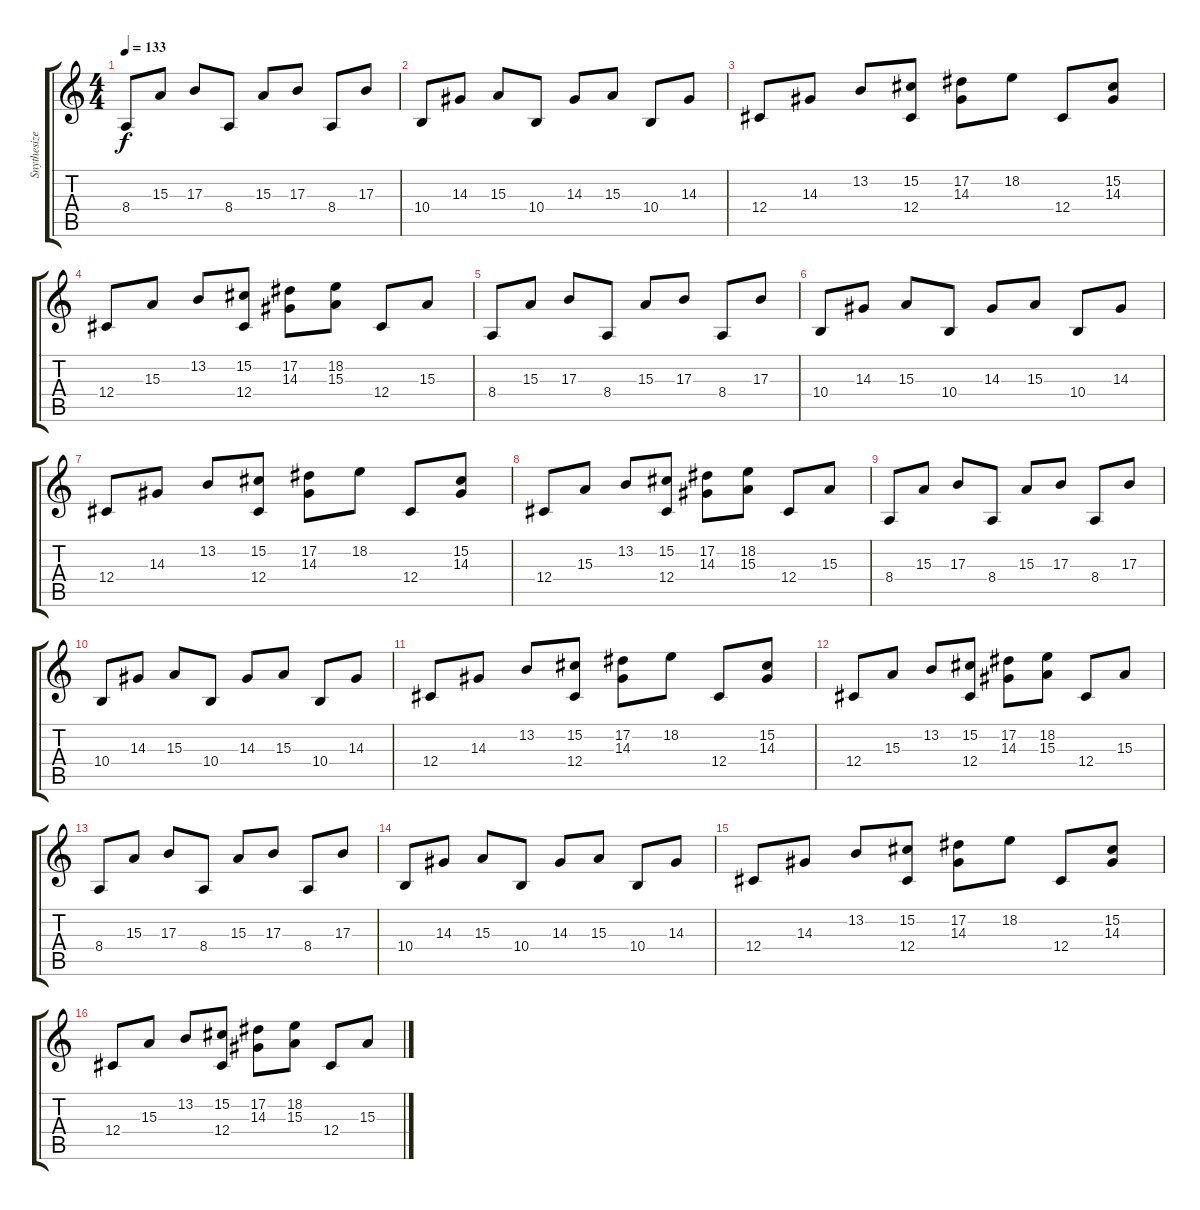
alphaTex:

\track ("Snythesizer" "Snythesize") {instrument lead1square}
\staff {score tabs}
\tuning (Eb4 Bb3 Gb3 Db3 Ab2 Db2) {hide}
\ts (4 4)
\tempo 133
\clef g2
\ks c
8.4.8{dy f} 15.3.8 17.3.8 8.4.8 15.3.8 17.3.8 8.4.8 17.3.8 |
10.4.8 14.3.8 15.3.8 10.4.8 14.3.8 15.3.8 10.4.8 14.3.8 |
12.4.8{volume 9} 14.3.8 13.2.8 (15.2 12.4).8 (17.2 14.3).8 18.2.8 12.4.8 (15.2 14.3).8 |
12.4.8 15.3.8 13.2.8 (15.2 12.4).8 (17.2 14.3).8 (18.2 15.3).8 12.4.8 15.3.8 |
8.4.8 15.3.8 17.3.8 8.4.8 15.3.8 17.3.8 8.4.8 17.3.8 |
10.4.8 14.3.8 15.3.8 10.4.8 14.3.8 15.3.8 10.4.8 14.3.8 |
12.4.8{volume 9} 14.3.8 13.2.8 (15.2 12.4).8 (17.2 14.3).8 18.2.8 12.4.8 (15.2 14.3).8 |
12.4.8 15.3.8 13.2.8 (15.2 12.4).8 (17.2 14.3).8 (18.2 15.3).8 12.4.8 15.3.8 |
8.4.8 15.3.8 17.3.8 8.4.8 15.3.8 17.3.8 8.4.8 17.3.8 |
10.4.8 14.3.8 15.3.8 10.4.8 14.3.8 15.3.8 10.4.8 14.3.8 |
12.4.8{volume 9} 14.3.8 13.2.8 (15.2 12.4).8 (17.2 14.3).8 18.2.8 12.4.8 (15.2 14.3).8 |
12.4.8 15.3.8 13.2.8 (15.2 12.4).8 (17.2 14.3).8 (18.2 15.3).8 12.4.8 15.3.8 |
8.4.8 15.3.8 17.3.8 8.4.8 15.3.8 17.3.8 8.4.8 17.3.8 |
10.4.8 14.3.8 15.3.8 10.4.8 14.3.8 15.3.8 10.4.8 14.3.8 |
12.4.8{volume 9} 14.3.8 13.2.8 (15.2 12.4).8 (17.2 14.3).8 18.2.8 12.4.8 (15.2 14.3).8 |
12.4.8 15.3.8 13.2.8 (15.2 12.4).8 (17.2 14.3).8 (18.2 15.3).8 12.4.8 15.3.8
